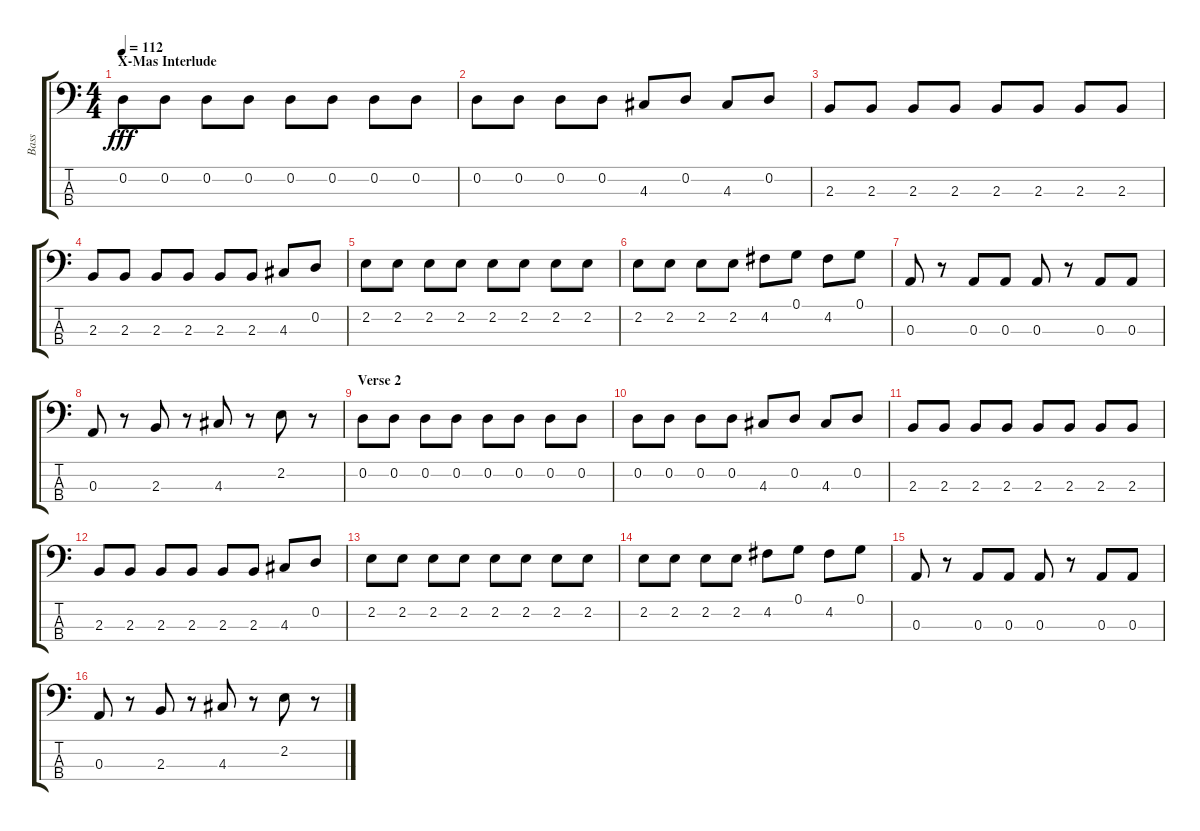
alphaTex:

\track ("Bass" "Bass") {instrument electricbassfinger}
\staff {score tabs}
\tuning (G2 D2 A1 E1) {hide}
\ts (4 4)
\section ("" "X-Mas Interlude")
\tempo 112
\clef f4
\ks c
0.2.8{dy fff} 0.2.8 0.2.8 0.2.8 0.2.8 0.2.8 0.2.8 0.2.8 |
0.2.8 0.2.8 0.2.8 0.2.8 4.3.8 0.2.8 4.3.8 0.2.8 |
2.3.8 2.3.8 2.3.8 2.3.8 2.3.8 2.3.8 2.3.8 2.3.8 |
2.3.8 2.3.8 2.3.8 2.3.8 2.3.8 2.3.8 4.3.8 0.2.8 |
2.2.8 2.2.8 2.2.8 2.2.8 2.2.8 2.2.8 2.2.8 2.2.8 |
2.2.8 2.2.8 2.2.8 2.2.8 4.2.8 0.1.8 4.2.8 0.1.8 |
0.3.8 r.8 0.3.8 0.3.8 0.3.8 r.8 0.3.8 0.3.8 |
0.3.8 r.8 2.3.8 r.8 4.3.8 r.8 2.2.8 r.8 |
\section ("" "Verse 2")
0.2.8 0.2.8 0.2.8 0.2.8 0.2.8 0.2.8 0.2.8 0.2.8 |
0.2.8 0.2.8 0.2.8 0.2.8 4.3.8 0.2.8 4.3.8 0.2.8 |
2.3.8 2.3.8 2.3.8 2.3.8 2.3.8 2.3.8 2.3.8 2.3.8 |
2.3.8 2.3.8 2.3.8 2.3.8 2.3.8 2.3.8 4.3.8 0.2.8 |
2.2.8 2.2.8 2.2.8 2.2.8 2.2.8 2.2.8 2.2.8 2.2.8 |
2.2.8 2.2.8 2.2.8 2.2.8 4.2.8 0.1.8 4.2.8 0.1.8 |
0.3.8 r.8 0.3.8 0.3.8 0.3.8 r.8 0.3.8 0.3.8 |
0.3.8 r.8 2.3.8 r.8 4.3.8 r.8 2.2.8 r.8
